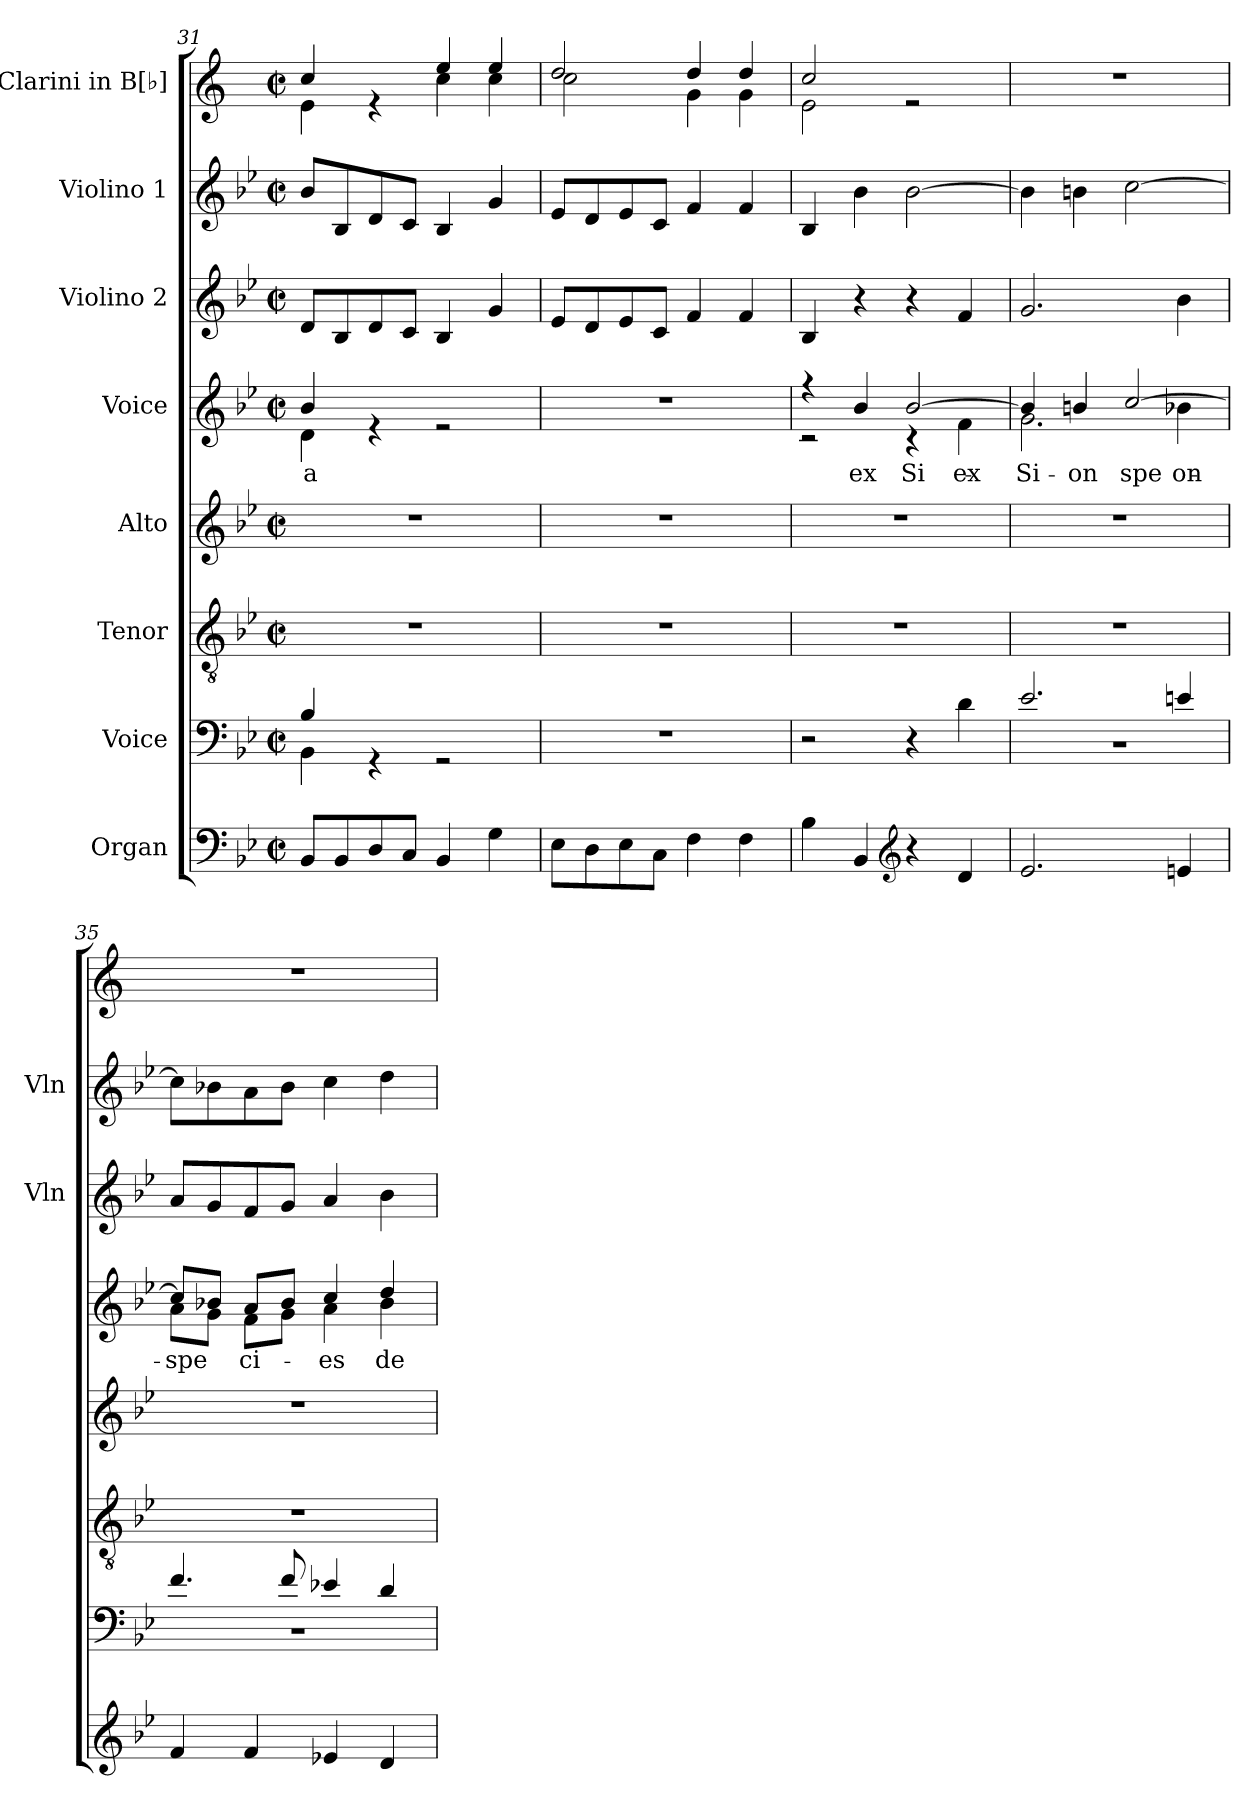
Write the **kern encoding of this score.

**kern	**kern	**kern	**kern	**kern	**text	**kern	**kern	**kern
*part8	*part7	*part6	*part5	*part4	*part4	*part3	*part2	*part1
*staff8	*staff7	*staff6	*staff5	*staff4	*staff4	*staff3	*staff2	*staff1
*I"Organ	*I"Voice	*I"Tenor	*I"Alto	*I"Voice	*	*I"Violino 2	*I"Violino 1	*I"Clarini in B[♭]
*	*	*	*	*	*	*I'Vln	*I'Vln	*
*clefF4	*clefF4	*clefGv2	*clefG2	*clefG2	*	*clefG2	*clefG2	*clefG2
*	*	*	*	*	*	*	*	*ITrd1c2
*k[b-e-]	*k[b-e-]	*k[b-e-]	*k[b-e-]	*k[b-e-]	*	*k[b-e-]	*k[b-e-]	*k[b-e-]
*M2/2	*M2/2	*M2/2	*M2/2	*M2/2	*	*M2/2	*M2/2	*M2/2
*met(c|)	*met(c|)	*met(c|)	*met(c|)	*met(c|)	*	*met(c|)	*met(c|)	*met(c|)
=31	=31	=31	=31	=31	=31	=31	=31	=31
*	*^	*	*	*^	*	*	*	*
!	!	!	!	!	!	!	!LO:LY:b	!	!	!
*	*	*	*	*	*	*	*	*	*	*^
8BB-/L	4B-/	4BB-\	1r	1r	4b-/	4d\	-a	8d/L	8b-/L	4b-/	4d\
8BB-/	.	.	.	.	.	.	.	8B-/	8B-/	.	.
8D/	4rGG	2.ryy	.	.	4re	2.ryy	.	8d/	8d/	4re	4ryy
8C/J	.	.	.	.	.	.	.	8c/J	8c/J	.	.
4BB-/	2rGG	.	.	.	2re	.	.	4B-/	4B-/	4dd/	4b-\
4G\	.	.	.	.	.	.	.	4g/	4g/	4dd/	4b-\
*	*v	*v	*	*	*v	*v	*	*	*	*	*
=32	=32	=32	=32	=32	=32	=32	=32	=32	=32
8E-\L	1r	1r	1r	1r	.	8e-/L	8e-/L	2cc/	2b-\
8D\	.	.	.	.	.	8d/	8d/	.	.
8E-\	.	.	.	.	.	8e-/	8e-/	.	.
8C\J	.	.	.	.	.	8c/J	8c/J	.	.
4F\	.	.	.	.	.	4f/	4f/	4cc/	4f\
4F\	.	.	.	.	.	4f/	4f/	4cc/	4f\
=33	=33	=33	=33	=33	=33	=33	=33	=33	=33
*	*	*	*	*^	*	*	*	*	*
4B-\	2r	1r	1r	4r	2r	.	4B-/	4B-/	2b-/	2d\
!	!	!	!	!	!	!LO:LY:b	!	!	!	!
4BB-/	.	.	.	4b-/	.	ex	4r	4b-\	.	.
*clefG2	*	*	*	*	*	*	*	*	*	*
!	!	!	!	!	!	!LO:LY:b	!	!	!	!
4r	4r	.	.	[2b-/	4r	Si-	4r	[2b-\	2re	2ryy
!	!	!	!	!	!	!LO:LY:b	!	!	!	!
4d/	4d\	.	.	.	4f\	ex	4f/	.	.	.
*	*	*	*	*	*	*	*	*	*v	*v
!!LO:LB:g=z
=34	=34	=34	=34	=34	=34	=34	=34	=34	=34
*	*^	*	*	*	*	*	*	*	*
!	!	!	!	!	!	!	!LO:LY:b	!	!	!
2.e-/	2.e-/	1r	1r	1r	4b-/]	2.g\	Si-	2.g/	4b-\]	1r
!	!	!	!	!	!	!	!LO:LY:b	!	!	!
.	.	.	.	.	4bn/	.	-on	.	4bn\	.
!	!	!	!	!	!	!	!LO:LY:b	!	!	!
.	.	.	.	.	[2cc/	.	spe-	.	[2cc\	.
!	!	!	!	!	!	!	!LO:LY:b	!	!	!
4en/	4en/	.	.	.	.	4b-X\	-on	4b-\	.	.
=35	=35	=35	=35	=35	=35	=35	=35	=35	=35	=35
!	!	!	!	!	!	!	!LO:LY:b	!	!	!
4f/	4.f/	1r	1r	1r	8cc/L]	8a\L	spe	8a/L	8cc\L]	1r
.	.	.	.	.	8b-X/J	8g\J	.	8g/	8b-X\	.
!	!	!	!	!	!	!	!LO:LY:b	!	!	!
4f/	.	.	.	.	8a/L	8f\L	-ci-	8f/	8a\	.
.	8f/	.	.	.	8b-/J	8g\J	.	8g/J	8b-\J	.
!	!	!	!	!	!	!	!LO:LY:b	!	!	!
4e-X/	4e-X/	.	.	.	4cc/	4a\	-es	4a/	4cc\	.
!	!	!	!	!	!	!	!LO:LY:b	!	!	!
4d/	4d/	.	.	.	4dd/	4b-\	de-	4b-\	4dd\	.
*	*v	*v	*	*	*v	*v	*	*	*	*
=	=	=	=	=	=	=	=	=
*-	*-	*-	*-	*-	*-	*-	*-	*-
